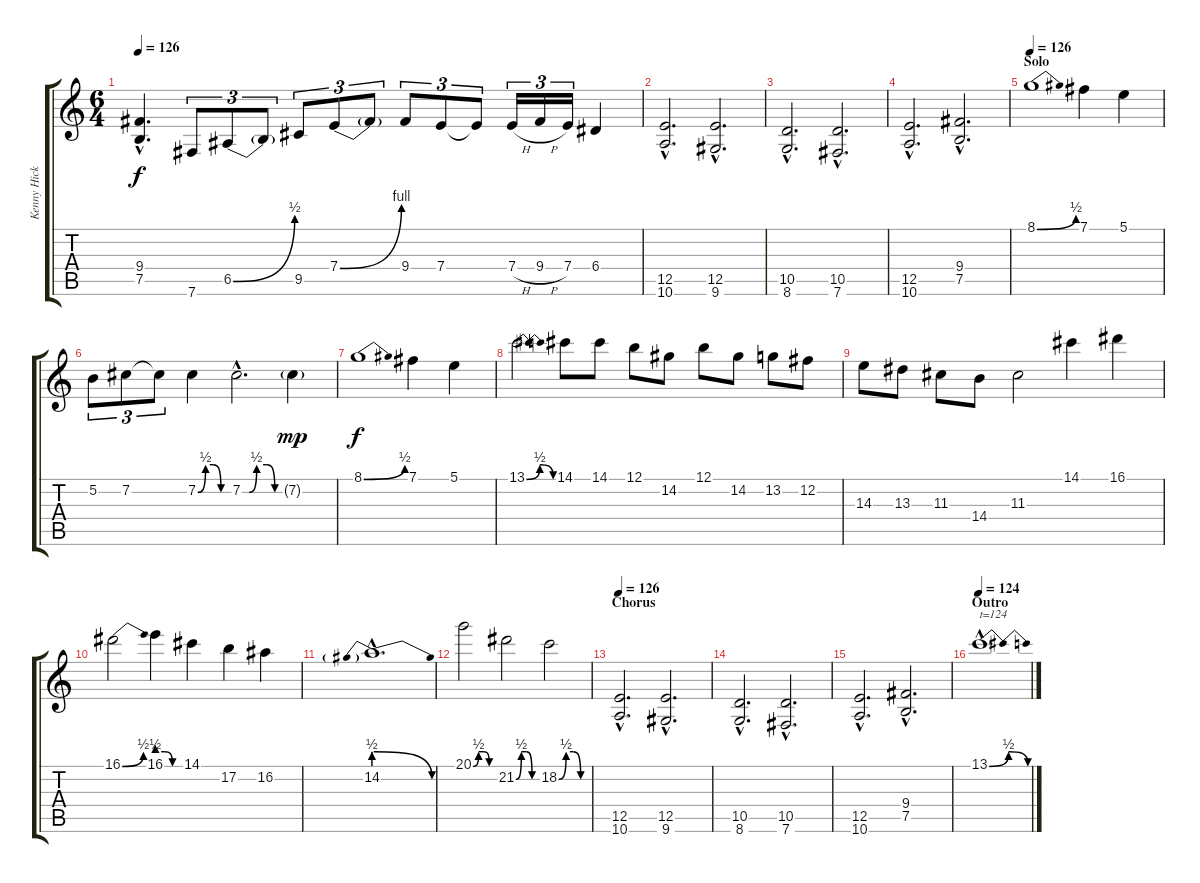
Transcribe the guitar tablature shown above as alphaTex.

\track ("Kenny Hickey  - Guitar" "Kenny Hick") {instrument distortionguitar}
\staff {score tabs}
\tuning (B3 Gb3 D3 A2 E2 B1) {hide}
\ts (6 4)
\tempo 126
\clef g2
\ks c
(9.4{hac} 7.5{hac}).4{d dy f} 7.6.8{tu (3 2)} 6.5{be (bend 0 0 60 2)}.8{tu (3 2)} 6.5{t}.8{tu (3 2)} 9.5.8{tu (3 2)} 7.4{be (bend 0 0 60 4)}.8{tu (3 2)} 7.4{t}.8{tu (3 2)} 9.4.8{tu (3 2)} 7.4.8{tu (3 2)} 7.4{t}.8{tu (3 2)} 7.4{h}.16{tu (3 2)} 9.4{h}.16{tu (3 2)} 7.4.16{tu (3 2)} 6.4.4 |
(12.5{hac} 10.6{hac}).2{d} (12.5{hac} 9.6{hac}).2{d} |
(10.5{hac} 8.6{hac}).2{d} (10.5{hac} 7.6{hac}).2{d} |
(12.5{hac} 10.6{hac}).2{d} (9.4{hac} 7.5{hac}).2{d} |
\section ("" "Solo")
\tempo 126
8.1{be (bend 0 0 60 2)}.1{volume 12 balance 8 instrument distortionguitar} 7.1.4 5.1.4 |
5.2.8{tu (3 2)} 7.2.8{tu (3 2)} 7.2{t}.8{tu (3 2)} 7.2{be (custom 0 0 15 2 30 2 45 0 60 0)}.4 7.2{be (custom 0 0 11 0 23 2 39 2 52 0 60 0) hac}.2{d} 7.2{g}.4{dy mp} |
8.1{be (bend 0 0 60 2)}.1{dy f} 7.1.4 5.1.4 |
13.1{be (bendrelease 0 0 15 2 45 2 60 0)}.2 14.1.8 14.1.8 12.1.8 14.2.8 12.1.8 14.2.8 13.2.8 12.2.8 |
14.3.8 13.3.8 11.3.8 14.4.8 11.3.2 14.1.4 16.1.4 |
16.1{be (bend 0 0 60 2)}.2 16.1{be (custom 0 2 20 2 40 0 60 0)}.4 14.1.4 17.2.4 16.2.4 |
14.2{be (prebendrelease 0 2 60 0) hac}.1{d} |
20.1{be (custom 0 0 15 2 30 2 45 0 60 0)}.2 21.2{be (custom 0 0 15 2 30 2 45 0 60 0)}.2 18.2{be (custom 0 0 15 2 30 2 45 0 60 0)}.2 |
\section ("" "Chorus")
\tempo 126
(12.5{hac} 10.6{hac}).2{d volume 10 balance 0 instrument distortionguitar} (12.5{hac} 9.6{hac}).2{d} |
(10.5{hac} 8.6{hac}).2{d} (10.5{hac} 7.6{hac}).2{d} |
(12.5{hac} 10.6{hac}).2{d} (9.4{hac} 7.5{hac}).2{d} |
\section ("" "Outro")
\tempo 124
13.1{be (bendrelease 0 0 15 2 45 2 60 0) hac}.1{d txt "t=124" volume 6 balance 8 instrument distortionguitar}
